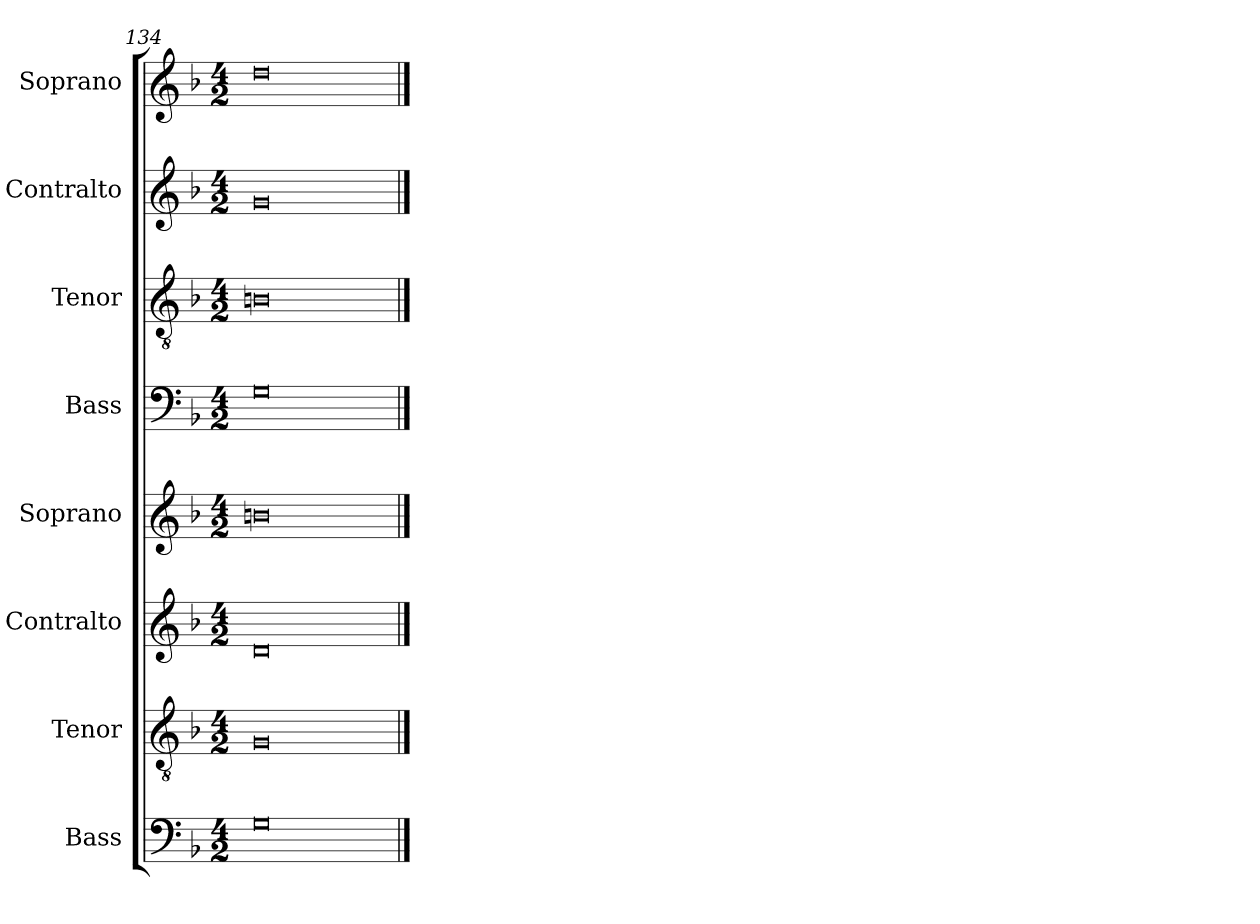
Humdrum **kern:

**kern	**kern	**kern	**kern	**kern	**kern	**kern	**kern
*part8	*part7	*part6	*part5	*part4	*part3	*part2	*part1
*staff8	*staff7	*staff6	*staff5	*staff4	*staff3	*staff2	*staff1
*I"Bass	*I"Tenor	*I"Contralto	*I"Soprano	*I"Bass	*I"Tenor	*I"Contralto	*I"Soprano
*I'B	*I'T	*I'A	*I'S	*I'B	*I'T	*I'A	*I'S
*clefF4	*clefGv2	*clefG2	*clefG2	*clefF4	*clefGv2	*clefG2	*clefG2
*k[b-]	*k[b-]	*k[b-]	*k[b-]	*k[b-]	*k[b-]	*k[b-]	*k[b-]
*G:dor	*G:dor	*G:dor	*G:dor	*G:dor	*G:dor	*G:dor	*G:dor
*M4/2	*M4/2	*M4/2	*M4/2	*M4/2	*M4/2	*M4/2	*M4/2
=134	=134	=134	=134	=134	=134	=134	=134
0G	0G	0d	0bn	0G	0Bn	0g	0dd
==	==	==	==	==	==	==	==
*-	*-	*-	*-	*-	*-	*-	*-
